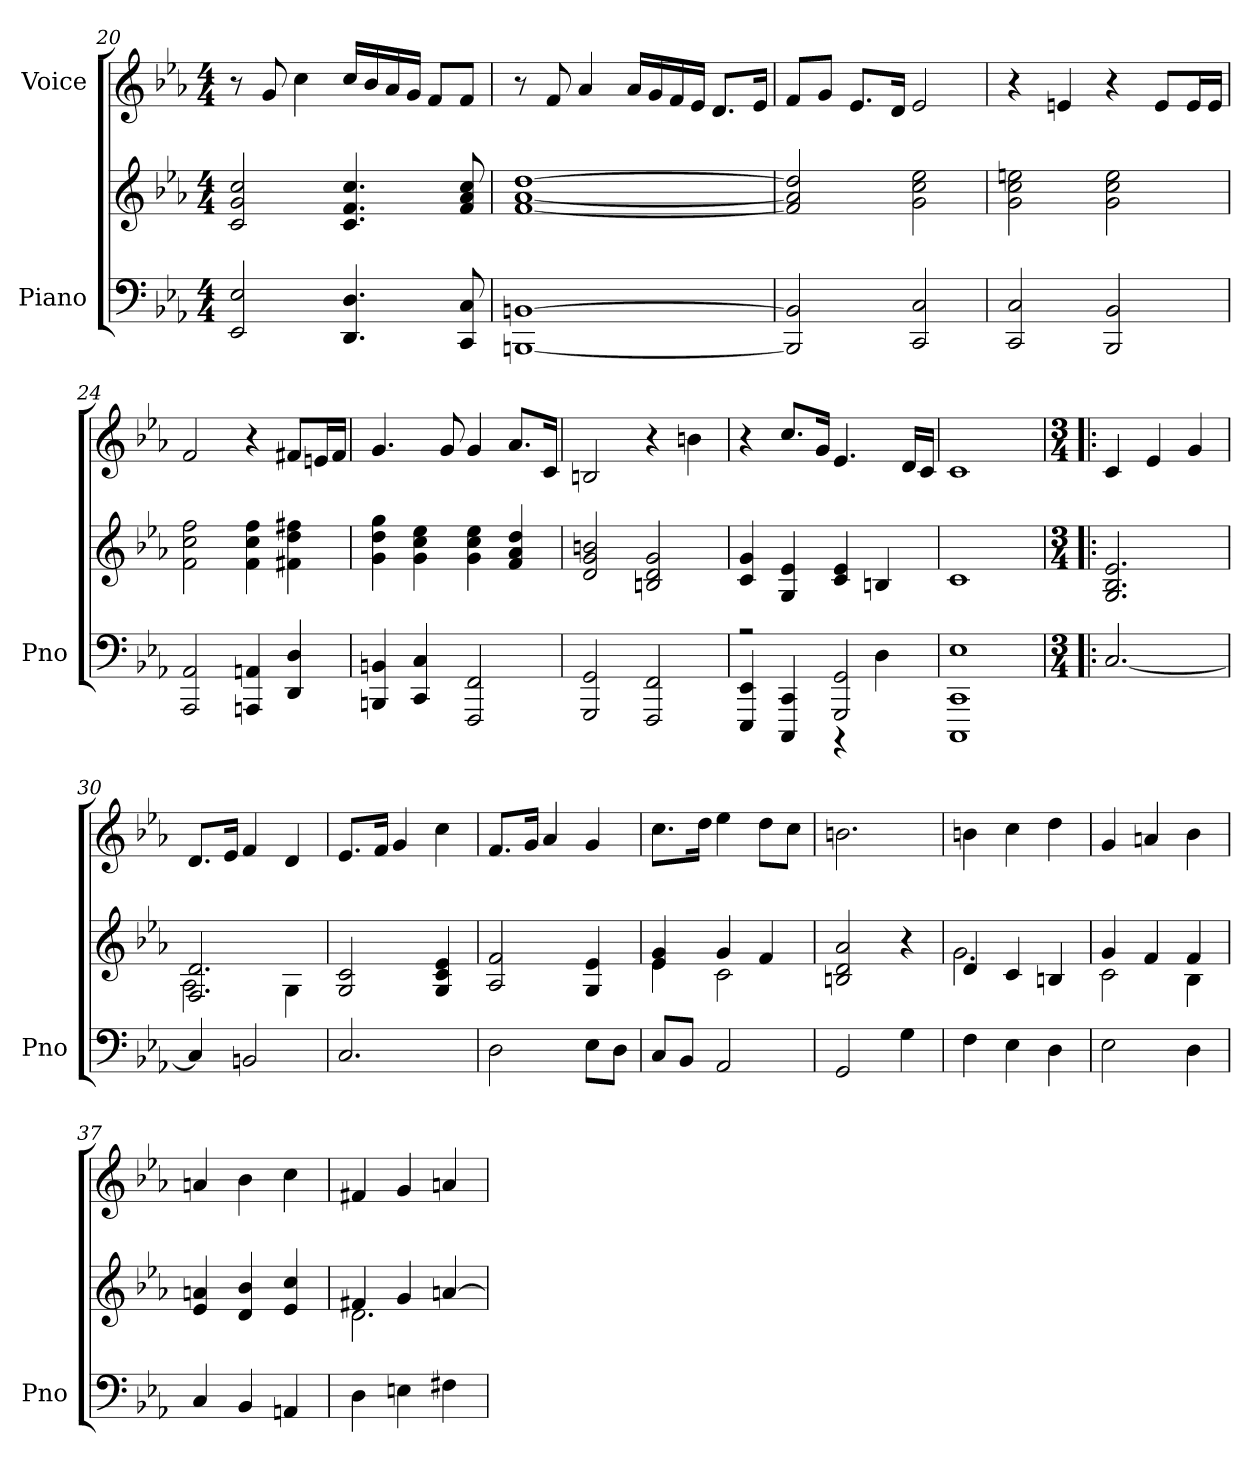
**kern	**kern	**kern
*part2	*part2	*part1
*staff3	*staff2	*staff1
*I"Piano	*	*I"Voice
*I'Pno	*	*
*clefF4	*clefG2	*clefG2
*k[b-e-a-]	*k[b-e-a-]	*k[b-e-a-]
*M4/4	*M4/4	*M4/4
=20	=20	=20
2EE-/ 2E-/	2c/ 2g/ 2cc/	8r
.	.	8g/
.	.	4cc\
4.DD/ 4.D/	4.c/ 4.f/ 4.cc/	16cc/LL
.	.	16b-/
.	.	16a-/
.	.	16g/JJ
.	.	8f/L
8CC/ 8C/	8f/ 8a-/ 8cc/	8f/J
!!LO:LB:g=z
=21	=21	=21
[1BBBn [1BBn	[1f [1a- [1dd	8r
.	.	8f/
.	.	4a-/
.	.	16a-/LL
.	.	16g/
.	.	16f/
.	.	16e-/JJ
.	.	8.d/L
.	.	16e-/Jk
=22	=22	=22
2BBB/] 2BB/]	2f/] 2a-/] 2dd/]	8f/L
.	.	8g/J
.	.	8.e-/L
.	.	16d/Jk
2CC/ 2C/	2g\ 2cc\ 2ee-\	2e-/
=23	=23	=23
2CC/ 2C/	2g\ 2cc\ 2een\	4r
.	.	4en/
2BBB-/ 2BB-/	2g\ 2cc\ 2ee\	4r
.	.	8e/L
.	.	16e/L
.	.	16e/JJ
=24	=24	=24
2AAA-/ 2AA-/	2f\ 2cc\ 2ff\	2f/
4AAAn/ 4AAn/	4f\ 4cc\ 4ff\	4r
4DD/ 4D/	4f#X\ 4dd\ 4ff#X\	8f#X/L
.	.	16en/L
.	.	16f#/JJ
=25	=25	=25
4BBBn/ 4BBn/	4g\ 4dd\ 4gg\	4.g/
4CC/ 4C/	4g\ 4cc\ 4ee-\	.
.	.	8g/
2FFF/ 2FF/	4g\ 4cc\ 4ee-\	4g/
.	4f/ 4a-/ 4dd/	8.a-/L
.	.	16c/Jk
=26	=26	=26
2GGG/ 2GG/	2d/ 2g/ 2bn/	2Bn/
2FFF/ 2FF/	2Bn/ 2d/ 2g/	4r
.	.	4bn\
!!LO:LB:g=z
=27	=27	=27
*^	*	*
4EEE-/ 4EE-/	2rA	4c/ 4g/	4r
4CCC/ 4CC/	.	4G/ 4e-/	8.cc/L
.	.	.	16g/Jk
2GGG/ 2GG/	4r	4c/ 4e-/	4.e-/
.	4D\	4Bn/	.
.	.	.	16d/LL
.	.	.	16c/JJ
=28	=28	=28	=28
1CCC 1CC	1E-	1c	1c
*v	*v	*	*
=29!|:	=29!|:	=29!|:
*M3/4	*M3/4	*M3/4
*	*	*MM110
[2.C/	2.G/ 2.B-/ 2.e-/	4c/
.	.	4e-/
.	.	4g/
=30	=30	=30
*	*^	*
4C/]	2.F/ 2.d/	2A-\	8.d/L
.	.	.	16e-/Jk
2BBn/	.	.	4f/
.	.	4G\	4d/
*	*v	*v	*
=31	=31	=31
2.C/	2G/ 2c/	8.e-/L
.	.	16f/Jk
.	.	4g/
.	4G/ 4c/ 4e-/	4cc\
=32	=32	=32
2D\	2A-/ 2f/	8.f/L
.	.	16g/Jk
.	.	4a-/
8E-\L	4G/ 4e-/	4g/
8D\J	.	.
=33	=33	=33
*	*^	*
8C/L	4e-/ 4g/	4e-\	8.cc\L
8BB-/J	.	.	.
.	.	.	16dd\Jk
2AA-/	4g/	2c\	4ee-\
.	4f/	.	8dd\L
.	.	.	8cc\J
*	*v	*v	*
=34	=34	=34
2GG/	2Bn/ 2d/ 2a-/	2.bn\
4G\	4r	.
!!LO:PB:g=z
=35	=35	=35
*	*^	*
4F\	4d/	2.g\	4bn\
4E-\	4c/	.	4cc\
4D\	4Bn/	.	4dd\
=36	=36	=36	=36
2E-\	4g/	2c\	4g/
.	4f/	.	4an/
4D\	4f/	4B-\	4b-\
*	*v	*v	*
=37	=37	=37
4C/	4e-/ 4an/	4an/
4BB-/	4d/ 4b-/	4b-\
4AAn/	4e-/ 4cc/	4cc\
=38	=38	=38
*	*^	*
4D\	4f#X/	2.d\	4f#X/
4En\	4g/	.	4g/
4F#X\	[4an/	.	4an/
*	*v	*v	*
=	=	=
*-	*-	*-
